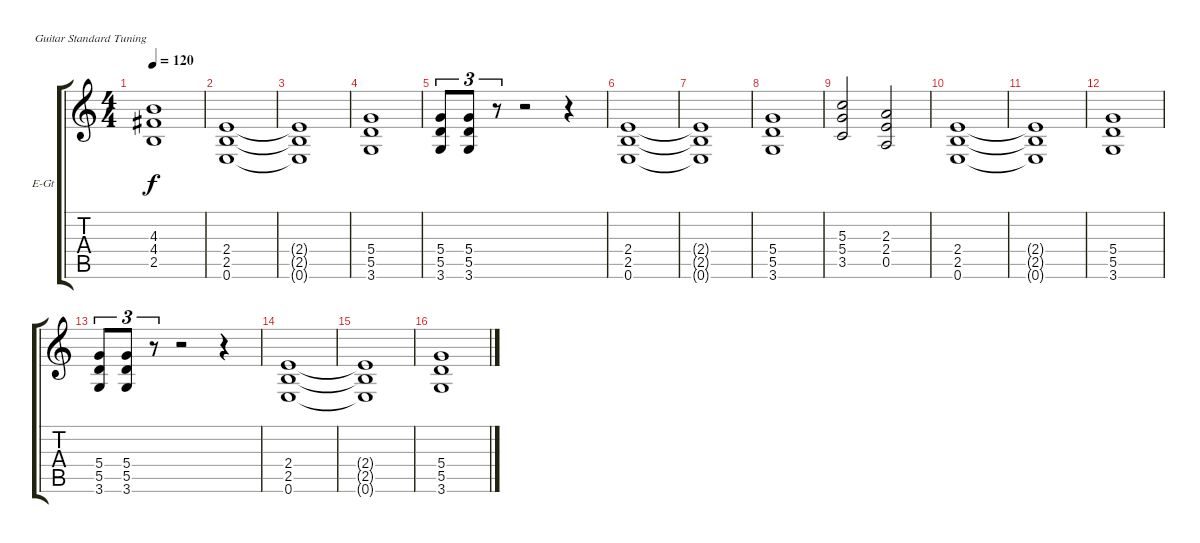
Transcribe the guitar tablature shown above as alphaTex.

\defaultSystemsLayout 4
\bracketExtendMode groupsimilarinstruments
\firstSystemTrackNameOrientation horizontal
\otherSystemsTrackNameOrientation horizontal
\track ("James Hetfield (Dist.Gtr.1)" "E-Gt") {instrument distortionguitar}
\staff {score tabs}
\tuning (E4 B3 G3 D3 A2 E2)
\ts (4 4)
\tempo 120
\clef g2
\ks c
(2.5 4.4 4.3).1{dy f} |
\scale
0.272028 (2.4 2.5 0.6).1 |
\scale
0.214799 (2.4{t} 2.5{t} 0.6{t}).1 |
\scale
0.219095 (5.4 5.5 3.6).1 |
\scale
0.295115 (3.6 5.5 5.4).8{tu (3 2)} (3.6 5.5 5.4).8{tu (3 2)} r.8{tu (3 2)} r.2 r.4 |
(0.6 2.5 2.4).1 |
(0.6{t} 2.5{t} 2.4{t}).1 |
(3.6 5.5 5.4).1 |
(3.5 5.4 5.3).2 (0.5 2.4 2.3).2 |
\scale
0.294936 (2.4 2.5 0.6).1 |
\scale
0.206207 (2.4{t} 2.5{t} 0.6{t}).1 |
\scale
0.190455 (5.4 5.5 3.6).1 |
\scale
0.309303 (3.6 5.5 5.4).8{tu (3 2)} (3.6 5.5 5.4).8{tu (3 2)} r.8{tu (3 2)} r.2 r.4 |
(0.6 2.5 2.4).1 |
(0.6{t} 2.5{t} 2.4{t}).1 |
(3.6 5.5 5.4).1
